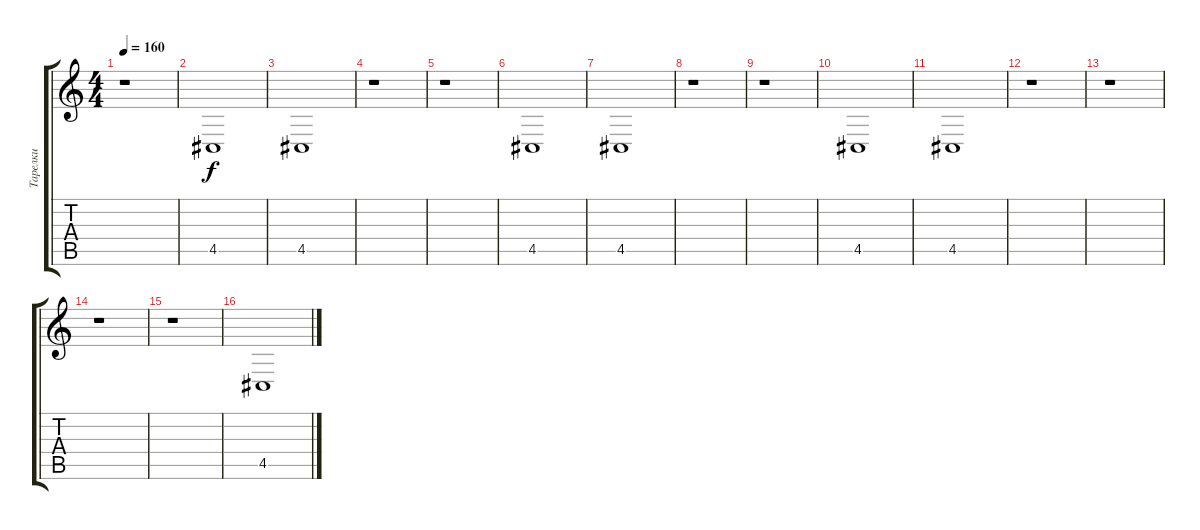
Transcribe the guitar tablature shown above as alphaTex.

\track ("Тарелки" "Тарелки") {instrument acousticgrandpiano}
\staff {score tabs}
\tuning (E4 B3 G3 D3 A2 E2) {hide}
\ts (4 4)
\tempo 160
\clef g2
\ks c
r.1{dy f} |
4.5.1 |
4.5.1 |
r.1 |
r.1 |
4.5.1 |
4.5.1 |
r.1 |
r.1 |
4.5.1 |
4.5.1 |
r.1 |
r.1 |
r.1 |
r.1 |
4.5.1
